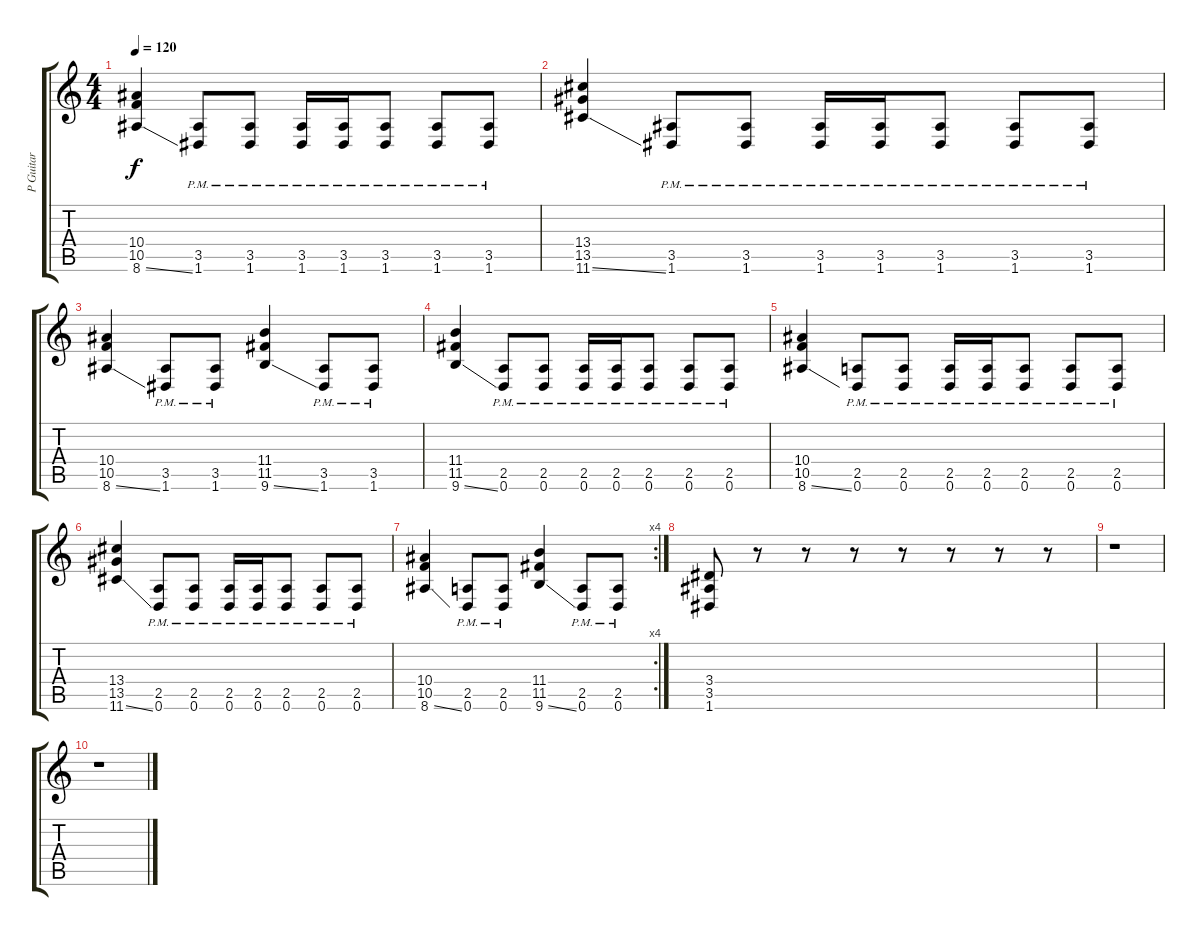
\track ("P Guitar" "P Guitar") {instrument distortionguitar}
\staff {score tabs}
\tuning (D4 A3 F3 C3 G2 D2) {hide}
\ts (4 4)
\tempo 120
\clef g2
\ks c
(10.4 10.5 8.6{ss}).4{dy f} (3.5{pm} 1.6{pm}).8 (3.5{pm} 1.6{pm}).8 (3.5{pm} 1.6{pm}).16 (3.5{pm} 1.6{pm}).16 (3.5{pm} 1.6{pm}).8 (3.5{pm} 1.6{pm}).8 (3.5{pm} 1.6{pm}).8 |
(13.4 13.5 11.6{ss}).4 (3.5{pm} 1.6{pm}).8 (3.5{pm} 1.6{pm}).8 (3.5{pm} 1.6{pm}).16 (3.5{pm} 1.6{pm}).16 (3.5{pm} 1.6{pm}).8 (3.5{pm} 1.6{pm}).8 (3.5{pm} 1.6{pm}).8 |
(10.4 10.5 8.6{ss}).4 (3.5{pm} 1.6{pm}).8 (3.5{pm} 1.6{pm}).8 (11.4 11.5 9.6{ss}).4 (3.5{pm} 1.6{pm}).8 (3.5{pm} 1.6{pm}).8 |
(11.4 11.5 9.6{ss}).4 (2.5{pm} 0.6{pm}).8 (2.5{pm} 0.6{pm}).8 (2.5{pm} 0.6{pm}).16 (2.5{pm} 0.6{pm}).16 (2.5{pm} 0.6{pm}).8 (2.5{pm} 0.6{pm}).8 (2.5{pm} 0.6{pm}).8 |
(10.4 10.5 8.6{ss}).4 (2.5{pm} 0.6{pm}).8 (2.5{pm} 0.6{pm}).8 (2.5{pm} 0.6{pm}).16 (2.5{pm} 0.6{pm}).16 (2.5{pm} 0.6{pm}).8 (2.5{pm} 0.6{pm}).8 (2.5{pm} 0.6{pm}).8 |
(13.4 13.5 11.6{ss}).4 (2.5{pm} 0.6{pm}).8 (2.5{pm} 0.6{pm}).8 (2.5{pm} 0.6{pm}).16 (2.5{pm} 0.6{pm}).16 (2.5{pm} 0.6{pm}).8 (2.5{pm} 0.6{pm}).8 (2.5{pm} 0.6{pm}).8 |
\rc 4
(10.4 10.5 8.6{ss}).4 (2.5{pm} 0.6{pm}).8 (2.5{pm} 0.6{pm}).8 (11.4 11.5 9.6{ss}).4 (2.5{pm} 0.6{pm}).8 (2.5{pm} 0.6{pm}).8 |
(3.4 3.5 1.6).8 r.8 r.8 r.8 r.8 r.8 r.8 r.8 |
r.1 |
r.1
